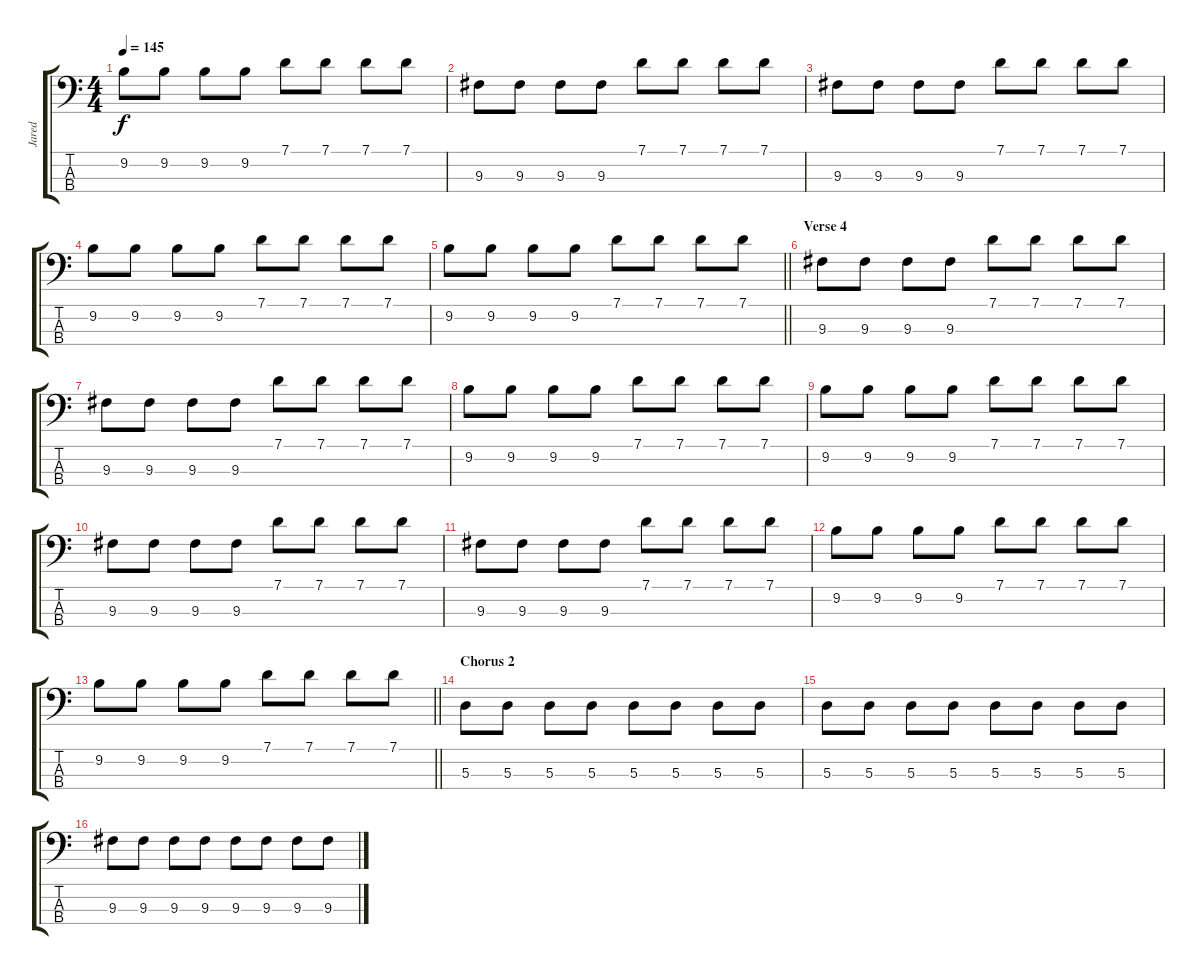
\track ("Jared" "Jared") {instrument electricbasspick}
\staff {score tabs}
\tuning (G2 D2 A1 E1) {hide}
\ts (4 4)
\tempo 145
\clef f4
\ks c
9.2.8{dy f} 9.2.8 9.2.8 9.2.8 7.1.8 7.1.8 7.1.8 7.1.8 |
9.3.8 9.3.8 9.3.8 9.3.8 7.1.8 7.1.8 7.1.8 7.1.8 |
9.3.8 9.3.8 9.3.8 9.3.8 7.1.8 7.1.8 7.1.8 7.1.8 |
9.2.8 9.2.8 9.2.8 9.2.8 7.1.8 7.1.8 7.1.8 7.1.8 |
\barLineRight lightlight
9.2.8 9.2.8 9.2.8 9.2.8 7.1.8 7.1.8 7.1.8 7.1.8 |
\section ("" "Verse 4")
9.3.8 9.3.8 9.3.8 9.3.8 7.1.8 7.1.8 7.1.8 7.1.8 |
9.3.8 9.3.8 9.3.8 9.3.8 7.1.8 7.1.8 7.1.8 7.1.8 |
9.2.8 9.2.8 9.2.8 9.2.8 7.1.8 7.1.8 7.1.8 7.1.8 |
9.2.8 9.2.8 9.2.8 9.2.8 7.1.8 7.1.8 7.1.8 7.1.8 |
9.3.8 9.3.8 9.3.8 9.3.8 7.1.8 7.1.8 7.1.8 7.1.8 |
9.3.8 9.3.8 9.3.8 9.3.8 7.1.8 7.1.8 7.1.8 7.1.8 |
9.2.8 9.2.8 9.2.8 9.2.8 7.1.8 7.1.8 7.1.8 7.1.8 |
\barLineRight lightlight
9.2.8 9.2.8 9.2.8 9.2.8 7.1.8 7.1.8 7.1.8 7.1.8 |
\section ("" "Chorus 2")
5.3.8 5.3.8 5.3.8 5.3.8 5.3.8 5.3.8 5.3.8 5.3.8 |
5.3.8 5.3.8 5.3.8 5.3.8 5.3.8 5.3.8 5.3.8 5.3.8 |
9.3.8 9.3.8 9.3.8 9.3.8 9.3.8 9.3.8 9.3.8 9.3.8
